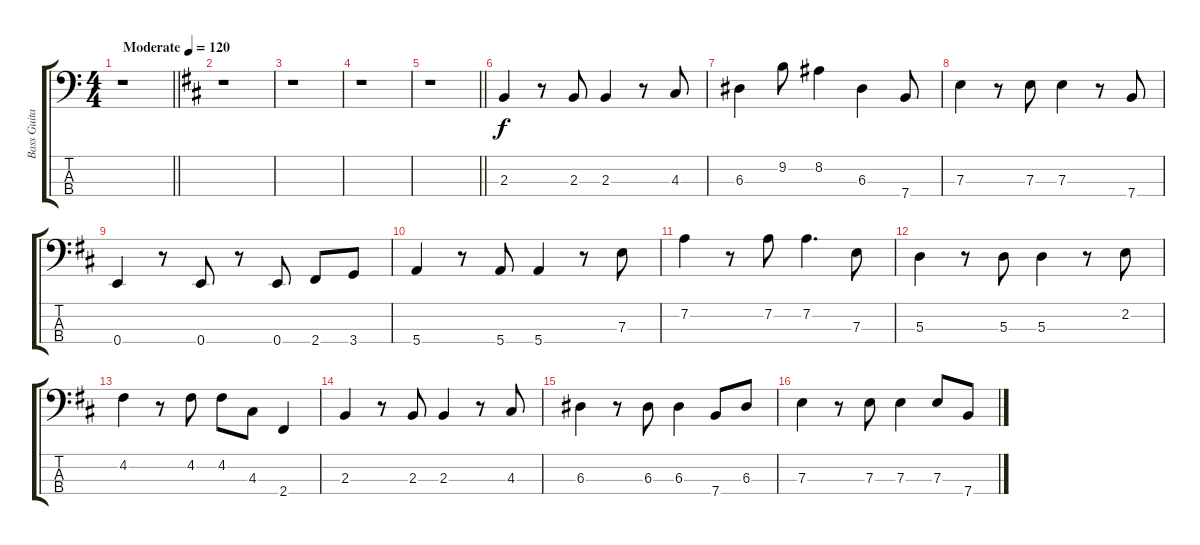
\track ("Bass Guitar - Lee Jae Jin" "Bass Guita") {instrument electricbassfinger}
\staff {score tabs}
\tuning (G2 D2 A1 E1) {hide}
\ts (4 4)
\tempo (120 "Moderate")
\clef f4
\barLineRight lightlight
\ks c
r.1{dy f instrument electricbassfinger} |
\ks bminor
r.1 |
r.1 |
r.1 |
\barLineRight lightlight
r.1 |
2.3.4 r.8 2.3.8 2.3.4 r.8 4.3.8 |
6.3.4 9.2.8 8.2.4 6.3.4 7.4.8 |
7.3.4 r.8 7.3.8 7.3.4 r.8 7.4.8 |
0.4.4 r.8 0.4.8 r.8 0.4.8 2.4.8 3.4.8 |
5.4.4 r.8 5.4.8 5.4.4 r.8 7.3.8 |
7.2.4 r.8 7.2.8 7.2.4{d} 7.3.8 |
5.3.4 r.8 5.3.8 5.3.4 r.8 2.2.8 |
4.2.4 r.8 4.2.8 4.2.8 4.3.8 2.4.4 |
2.3.4 r.8 2.3.8 2.3.4 r.8 4.3.8 |
6.3.4 r.8 6.3.8 6.3.4 7.4.8 6.3.8 |
7.3.4 r.8 7.3.8 7.3.4 7.3.8 7.4.8
